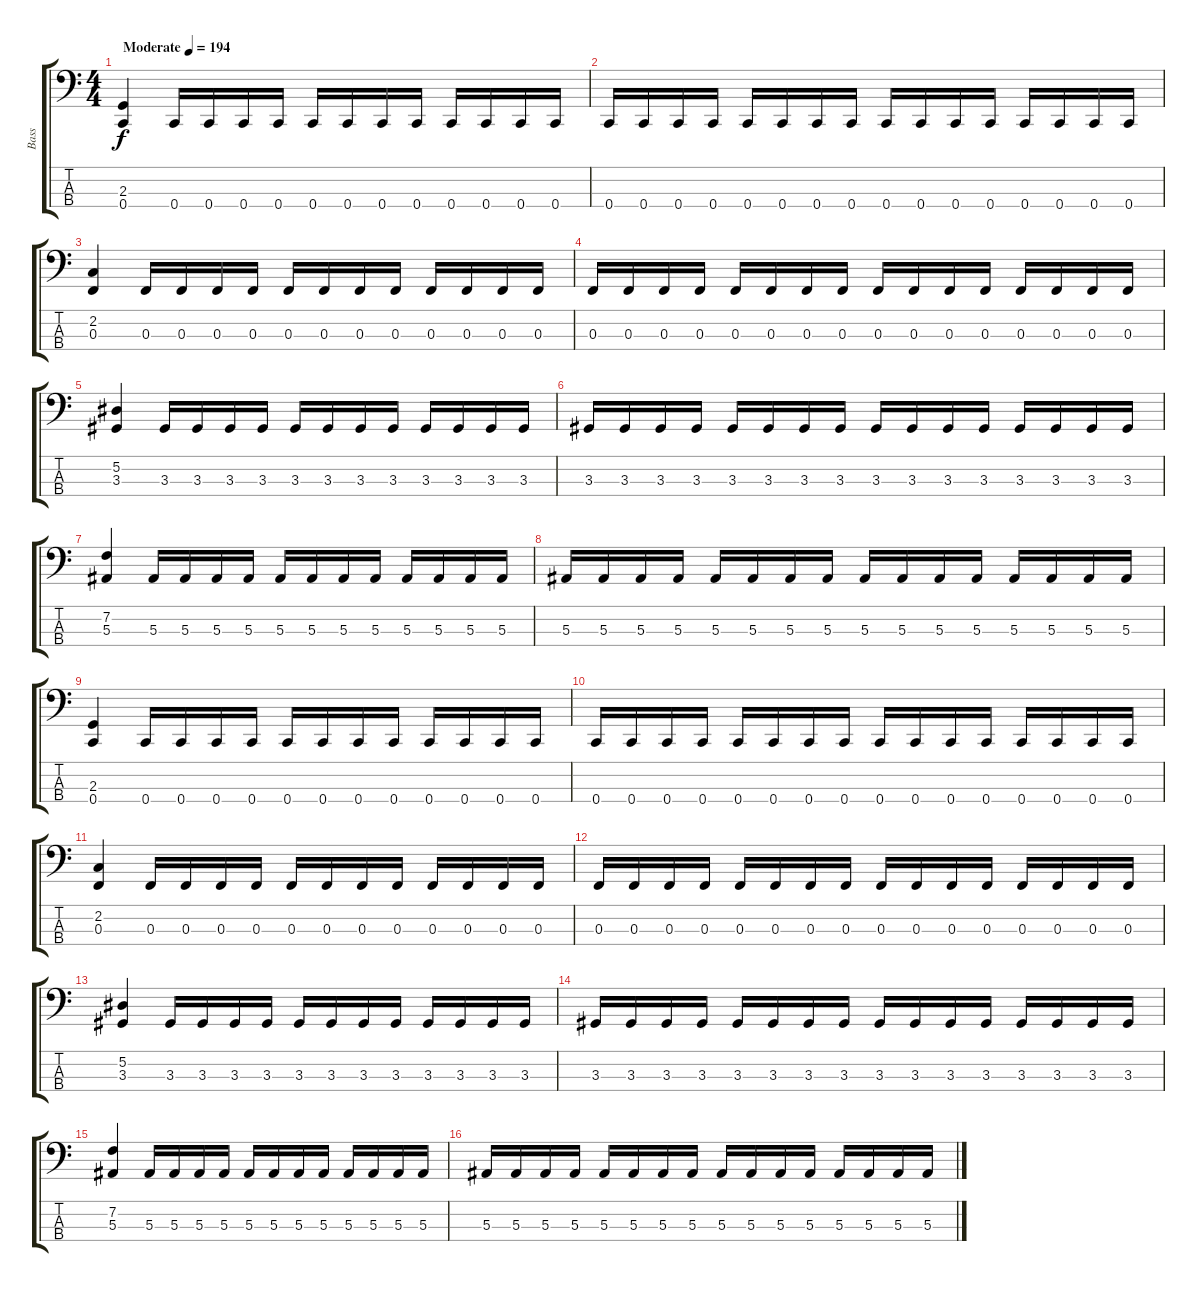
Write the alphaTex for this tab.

\track ("Bass" "Bass") {instrument electricbassfinger}
\staff {score tabs}
\tuning (Eb2 Bb1 F1 C1) {hide}
\ts (4 4)
\tempo (194 "Moderate")
\clef f4
\ks c
(2.3 0.4).4{dy f instrument electricbassfinger} 0.4.16 0.4.16 0.4.16 0.4.16 0.4.16 0.4.16 0.4.16 0.4.16 0.4.16 0.4.16 0.4.16 0.4.16 |
0.4.16 0.4.16 0.4.16 0.4.16 0.4.16 0.4.16 0.4.16 0.4.16 0.4.16 0.4.16 0.4.16 0.4.16 0.4.16 0.4.16 0.4.16 0.4.16 |
(2.2 0.3).4 0.3.16 0.3.16 0.3.16 0.3.16 0.3.16 0.3.16 0.3.16 0.3.16 0.3.16 0.3.16 0.3.16 0.3.16 |
0.3.16 0.3.16 0.3.16 0.3.16 0.3.16 0.3.16 0.3.16 0.3.16 0.3.16 0.3.16 0.3.16 0.3.16 0.3.16 0.3.16 0.3.16 0.3.16 |
(5.2 3.3).4 3.3.16 3.3.16 3.3.16 3.3.16 3.3.16 3.3.16 3.3.16 3.3.16 3.3.16 3.3.16 3.3.16 3.3.16 |
3.3.16 3.3.16 3.3.16 3.3.16 3.3.16 3.3.16 3.3.16 3.3.16 3.3.16 3.3.16 3.3.16 3.3.16 3.3.16 3.3.16 3.3.16 3.3.16 |
(7.2 5.3).4 5.3.16 5.3.16 5.3.16 5.3.16 5.3.16 5.3.16 5.3.16 5.3.16 5.3.16 5.3.16 5.3.16 5.3.16 |
5.3.16 5.3.16 5.3.16 5.3.16 5.3.16 5.3.16 5.3.16 5.3.16 5.3.16 5.3.16 5.3.16 5.3.16 5.3.16 5.3.16 5.3.16 5.3.16 |
(2.3 0.4).4 0.4.16 0.4.16 0.4.16 0.4.16 0.4.16 0.4.16 0.4.16 0.4.16 0.4.16 0.4.16 0.4.16 0.4.16 |
0.4.16 0.4.16 0.4.16 0.4.16 0.4.16 0.4.16 0.4.16 0.4.16 0.4.16 0.4.16 0.4.16 0.4.16 0.4.16 0.4.16 0.4.16 0.4.16 |
(2.2 0.3).4 0.3.16 0.3.16 0.3.16 0.3.16 0.3.16 0.3.16 0.3.16 0.3.16 0.3.16 0.3.16 0.3.16 0.3.16 |
0.3.16 0.3.16 0.3.16 0.3.16 0.3.16 0.3.16 0.3.16 0.3.16 0.3.16 0.3.16 0.3.16 0.3.16 0.3.16 0.3.16 0.3.16 0.3.16 |
(5.2 3.3).4 3.3.16 3.3.16 3.3.16 3.3.16 3.3.16 3.3.16 3.3.16 3.3.16 3.3.16 3.3.16 3.3.16 3.3.16 |
3.3.16 3.3.16 3.3.16 3.3.16 3.3.16 3.3.16 3.3.16 3.3.16 3.3.16 3.3.16 3.3.16 3.3.16 3.3.16 3.3.16 3.3.16 3.3.16 |
(7.2 5.3).4 5.3.16 5.3.16 5.3.16 5.3.16 5.3.16 5.3.16 5.3.16 5.3.16 5.3.16 5.3.16 5.3.16 5.3.16 |
5.3.16 5.3.16 5.3.16 5.3.16 5.3.16 5.3.16 5.3.16 5.3.16 5.3.16 5.3.16 5.3.16 5.3.16 5.3.16 5.3.16 5.3.16 5.3.16
